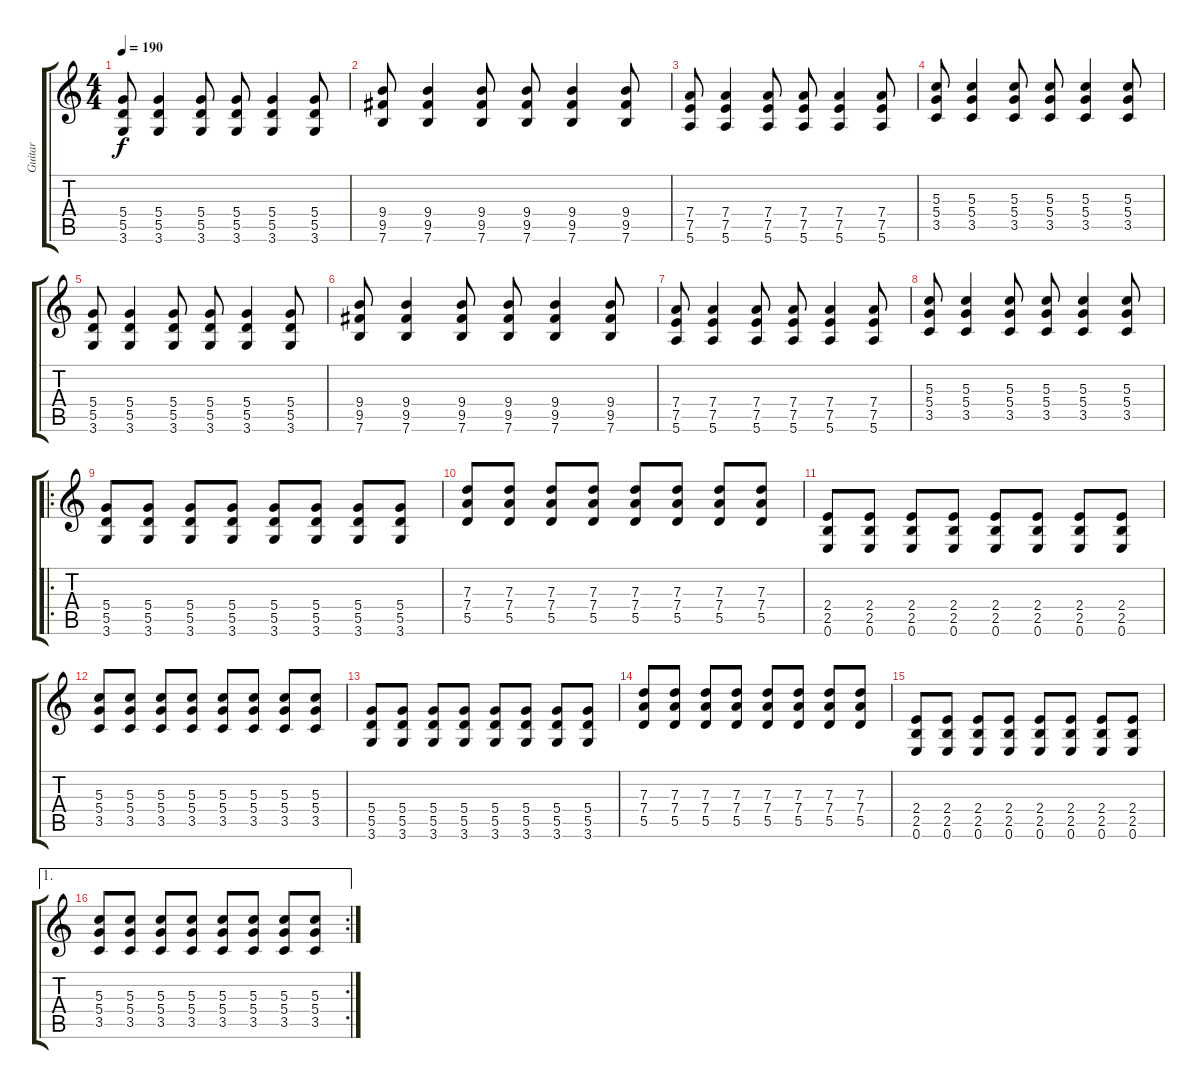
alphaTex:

\track ("Guitar" "Guitar") {instrument distortionguitar}
\staff {score tabs}
\tuning (E4 B3 G3 D3 A2 E2) {hide}
\ts (4 4)
\tempo 190
\clef g2
\ks c
(5.4 5.5 3.6).8{dy f} (5.4 5.5 3.6).4 (5.4 5.5 3.6).8 (5.4 5.5 3.6).8 (5.4 5.5 3.6).4 (5.4 5.5 3.6).8 |
(9.4 9.5 7.6).8 (9.4 9.5 7.6).4 (9.4 9.5 7.6).8 (9.4 9.5 7.6).8 (9.4 9.5 7.6).4 (9.4 9.5 7.6).8 |
(7.4 7.5 5.6).8 (7.4 7.5 5.6).4 (7.4 7.5 5.6).8 (7.4 7.5 5.6).8 (7.4 7.5 5.6).4 (7.4 7.5 5.6).8 |
(5.3 5.4 3.5).8 (5.3 5.4 3.5).4 (5.3 5.4 3.5).8 (5.3 5.4 3.5).8 (5.3 5.4 3.5).4 (5.3 5.4 3.5).8 |
(5.4 5.5 3.6).8 (5.4 5.5 3.6).4 (5.4 5.5 3.6).8 (5.4 5.5 3.6).8 (5.4 5.5 3.6).4 (5.4 5.5 3.6).8 |
(9.4 9.5 7.6).8 (9.4 9.5 7.6).4 (9.4 9.5 7.6).8 (9.4 9.5 7.6).8 (9.4 9.5 7.6).4 (9.4 9.5 7.6).8 |
(7.4 7.5 5.6).8 (7.4 7.5 5.6).4 (7.4 7.5 5.6).8 (7.4 7.5 5.6).8 (7.4 7.5 5.6).4 (7.4 7.5 5.6).8 |
(5.3 5.4 3.5).8 (5.3 5.4 3.5).4 (5.3 5.4 3.5).8 (5.3 5.4 3.5).8 (5.3 5.4 3.5).4 (5.3 5.4 3.5).8 |
\ro
(5.4 5.5 3.6).8 (5.4 5.5 3.6).8 (5.4 5.5 3.6).8 (5.4 5.5 3.6).8 (5.4 5.5 3.6).8 (5.4 5.5 3.6).8 (5.4 5.5 3.6).8 (5.4 5.5 3.6).8 |
(7.3 7.4 5.5).8 (7.3 7.4 5.5).8 (7.3 7.4 5.5).8 (7.3 7.4 5.5).8 (7.3 7.4 5.5).8 (7.3 7.4 5.5).8 (7.3 7.4 5.5).8 (7.3 7.4 5.5).8 |
(2.4 2.5 0.6).8 (2.4 2.5 0.6).8 (2.4 2.5 0.6).8 (2.4 2.5 0.6).8 (2.4 2.5 0.6).8 (2.4 2.5 0.6).8 (2.4 2.5 0.6).8 (2.4 2.5 0.6).8 |
(5.3 5.4 3.5).8 (5.3 5.4 3.5).8 (5.3 5.4 3.5).8 (5.3 5.4 3.5).8 (5.3 5.4 3.5).8 (5.3 5.4 3.5).8 (5.3 5.4 3.5).8 (5.3 5.4 3.5).8 |
(5.4 5.5 3.6).8 (5.4 5.5 3.6).8 (5.4 5.5 3.6).8 (5.4 5.5 3.6).8 (5.4 5.5 3.6).8 (5.4 5.5 3.6).8 (5.4 5.5 3.6).8 (5.4 5.5 3.6).8 |
(7.3 7.4 5.5).8 (7.3 7.4 5.5).8 (7.3 7.4 5.5).8 (7.3 7.4 5.5).8 (7.3 7.4 5.5).8 (7.3 7.4 5.5).8 (7.3 7.4 5.5).8 (7.3 7.4 5.5).8 |
(2.4 2.5 0.6).8 (2.4 2.5 0.6).8 (2.4 2.5 0.6).8 (2.4 2.5 0.6).8 (2.4 2.5 0.6).8 (2.4 2.5 0.6).8 (2.4 2.5 0.6).8 (2.4 2.5 0.6).8 |
\ae 1
\rc 2
(5.3 5.4 3.5).8 (5.3 5.4 3.5).8 (5.3 5.4 3.5).8 (5.3 5.4 3.5).8 (5.3 5.4 3.5).8 (5.3 5.4 3.5).8 (5.3 5.4 3.5).8 (5.3 5.4 3.5).8
